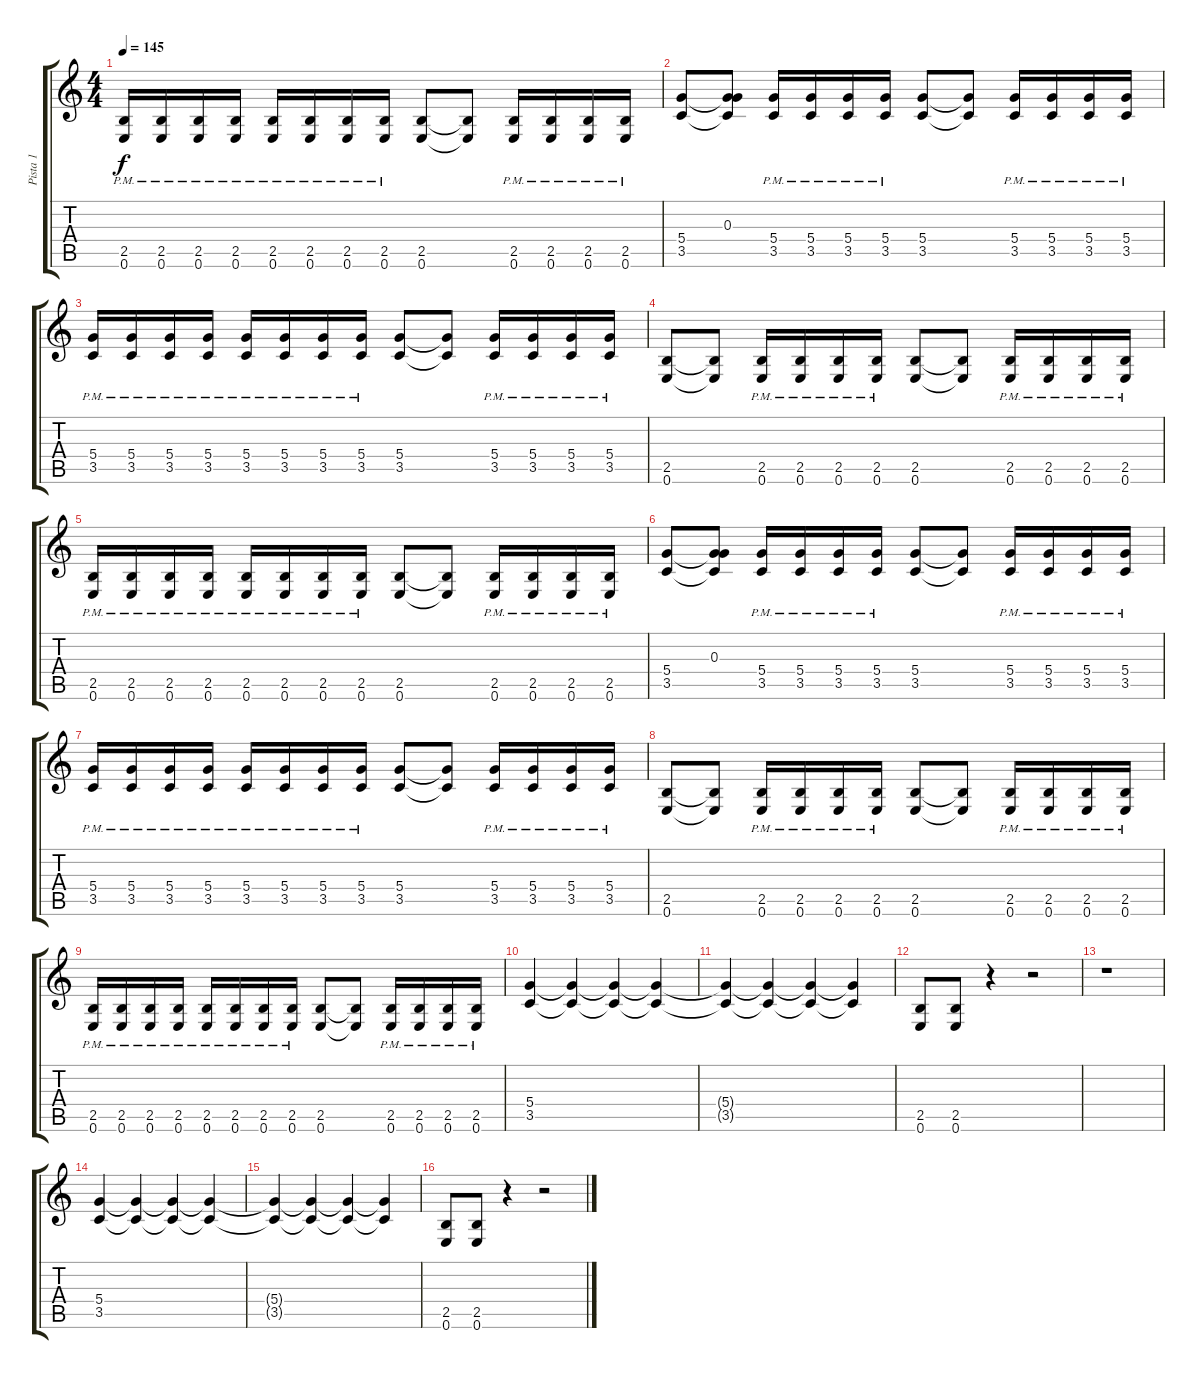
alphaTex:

\track ("Pista 1" "Pista 1") {instrument overdrivenguitar}
\staff {score tabs}
\tuning (E4 B3 G3 D3 A2 E2) {hide}
\ts (4 4)
\tempo 145
\clef g2
\ks c
(2.5{pm} 0.6{pm}).16{dy f} (2.5{pm} 0.6{pm}).16 (2.5{pm} 0.6{pm}).16 (2.5{pm} 0.6{pm}).16 (2.5{pm} 0.6{pm}).16 (2.5{pm} 0.6{pm}).16 (2.5{pm} 0.6{pm}).16 (2.5{pm} 0.6{pm}).16 (2.5 0.6).8 (2.5{t} 0.6{t}).8 (2.5{pm} 0.6{pm}).16 (2.5{pm} 0.6{pm}).16 (2.5{pm} 0.6{pm}).16 (2.5{pm} 0.6{pm}).16 |
(5.4 3.5).8 (0.3 5.4{t} 3.5{t}).8 (5.4{pm} 3.5{pm}).16 (5.4{pm} 3.5{pm}).16 (5.4{pm} 3.5{pm}).16 (5.4{pm} 3.5{pm}).16 (5.4 3.5).8 (5.4{t} 3.5{t}).8 (5.4{pm} 3.5{pm}).16 (5.4{pm} 3.5{pm}).16 (5.4{pm} 3.5{pm}).16 (5.4{pm} 3.5{pm}).16 |
(5.4{pm} 3.5{pm}).16 (5.4{pm} 3.5{pm}).16 (5.4{pm} 3.5{pm}).16 (5.4{pm} 3.5{pm}).16 (5.4{pm} 3.5{pm}).16 (5.4{pm} 3.5{pm}).16 (5.4{pm} 3.5{pm}).16 (5.4{pm} 3.5{pm}).16 (5.4 3.5).8 (5.4{t} 3.5{t}).8 (5.4{pm} 3.5{pm}).16 (5.4{pm} 3.5{pm}).16 (5.4{pm} 3.5{pm}).16 (5.4{pm} 3.5{pm}).16 |
(2.5 0.6).8 (2.5{t} 0.6{t}).8 (2.5{pm} 0.6{pm}).16 (2.5{pm} 0.6{pm}).16 (2.5{pm} 0.6{pm}).16 (2.5{pm} 0.6{pm}).16 (2.5 0.6).8 (2.5{t} 0.6{t}).8 (2.5{pm} 0.6{pm}).16 (2.5{pm} 0.6{pm}).16 (2.5{pm} 0.6{pm}).16 (2.5{pm} 0.6{pm}).16 |
(2.5{pm} 0.6{pm}).16 (2.5{pm} 0.6{pm}).16 (2.5{pm} 0.6{pm}).16 (2.5{pm} 0.6{pm}).16 (2.5{pm} 0.6{pm}).16 (2.5{pm} 0.6{pm}).16 (2.5{pm} 0.6{pm}).16 (2.5{pm} 0.6{pm}).16 (2.5 0.6).8 (2.5{t} 0.6{t}).8 (2.5{pm} 0.6{pm}).16 (2.5{pm} 0.6{pm}).16 (2.5{pm} 0.6{pm}).16 (2.5{pm} 0.6{pm}).16 |
(5.4 3.5).8 (0.3 5.4{t} 3.5{t}).8 (5.4{pm} 3.5{pm}).16 (5.4{pm} 3.5{pm}).16 (5.4{pm} 3.5{pm}).16 (5.4{pm} 3.5{pm}).16 (5.4 3.5).8 (5.4{t} 3.5{t}).8 (5.4{pm} 3.5{pm}).16 (5.4{pm} 3.5{pm}).16 (5.4{pm} 3.5{pm}).16 (5.4{pm} 3.5{pm}).16 |
(5.4{pm} 3.5{pm}).16 (5.4{pm} 3.5{pm}).16 (5.4{pm} 3.5{pm}).16 (5.4{pm} 3.5{pm}).16 (5.4{pm} 3.5{pm}).16 (5.4{pm} 3.5{pm}).16 (5.4{pm} 3.5{pm}).16 (5.4{pm} 3.5{pm}).16 (5.4 3.5).8 (5.4{t} 3.5{t}).8 (5.4{pm} 3.5{pm}).16 (5.4{pm} 3.5{pm}).16 (5.4{pm} 3.5{pm}).16 (5.4{pm} 3.5{pm}).16 |
(2.5 0.6).8 (2.5{t} 0.6{t}).8 (2.5{pm} 0.6{pm}).16 (2.5{pm} 0.6{pm}).16 (2.5{pm} 0.6{pm}).16 (2.5{pm} 0.6{pm}).16 (2.5 0.6).8 (2.5{t} 0.6{t}).8 (2.5{pm} 0.6{pm}).16 (2.5{pm} 0.6{pm}).16 (2.5{pm} 0.6{pm}).16 (2.5{pm} 0.6{pm}).16 |
(2.5{pm} 0.6{pm}).16 (2.5{pm} 0.6{pm}).16 (2.5{pm} 0.6{pm}).16 (2.5{pm} 0.6{pm}).16 (2.5{pm} 0.6{pm}).16 (2.5{pm} 0.6{pm}).16 (2.5{pm} 0.6{pm}).16 (2.5{pm} 0.6{pm}).16 (2.5 0.6).8 (2.5{t} 0.6{t}).8 (2.5{pm} 0.6{pm}).16 (2.5{pm} 0.6{pm}).16 (2.5{pm} 0.6{pm}).16 (2.5{pm} 0.6{pm}).16 |
(5.4 3.5).4 (5.4{t} 3.5{t}).4 (5.4{t} 3.5{t}).4 (5.4{t} 3.5{t}).4 |
(5.4{t} 3.5{t}).4 (5.4{t} 3.5{t}).4 (5.4{t} 3.5{t}).4 (5.4{t} 3.5{t}).4 |
(2.5 0.6).8 (2.5 0.6).8 r.4 r.2 |
r.1 |
(5.4 3.5).4 (5.4{t} 3.5{t}).4 (5.4{t} 3.5{t}).4 (5.4{t} 3.5{t}).4 |
(5.4{t} 3.5{t}).4 (5.4{t} 3.5{t}).4 (5.4{t} 3.5{t}).4 (5.4{t} 3.5{t}).4 |
(2.5 0.6).8 (2.5 0.6).8 r.4 r.2
